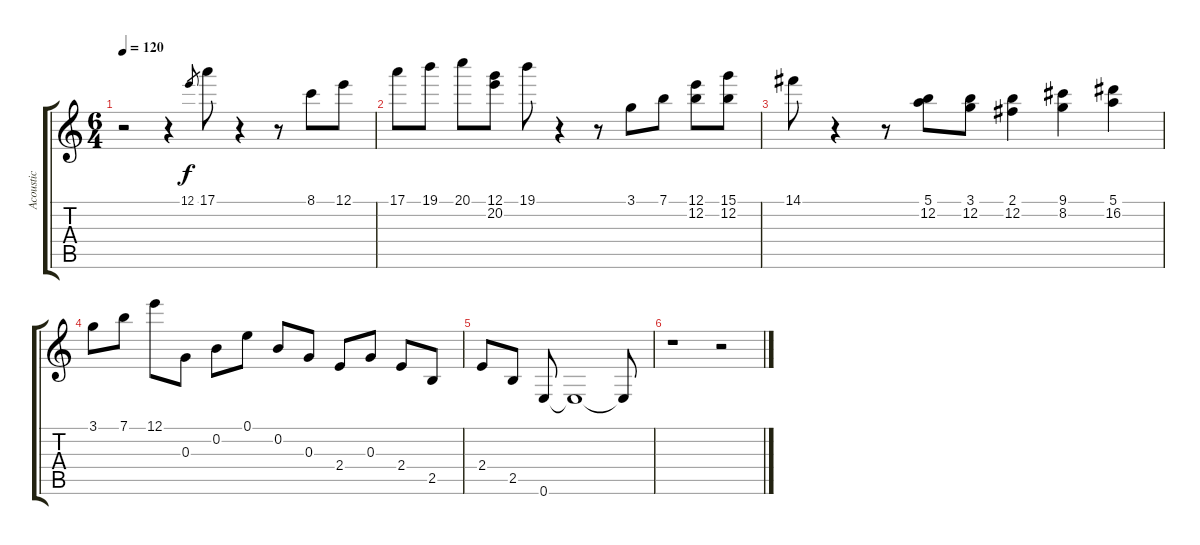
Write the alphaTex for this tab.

\track ("Acoustic" "Acoustic") {instrument acousticguitarnylon}
\staff {score tabs}
\tuning (E4 B3 G3 D3 A2 E2) {hide}
\ts (6 4)
\tempo 120
\clef g2
\ks c
r.2{dy f} r.4 12.1.8{gr} 17.1.8 r.4 r.8 8.1.8 12.1.8 |
17.1.8 19.1.8 20.1.8 (12.1 20.2).8 19.1.8 r.4 r.8 3.1.8 7.1.8 (12.1 12.2).8 (15.1 12.2).8 |
14.1.8 r.4 r.8 (5.1 12.2).8 (3.1 12.2).8 (2.1 12.2).4 (9.1 8.2).4 (5.1 16.2).4 |
3.1.8 7.1.8 12.1.8 0.3.8 0.2.8 0.1.8 0.2.8 0.3.8 2.4.8 0.3.8 2.4.8 2.5.8 |
2.4.8 2.5.8 0.6.8 0.6{t}.1 0.6{t}.8 |
r.1 r.2
